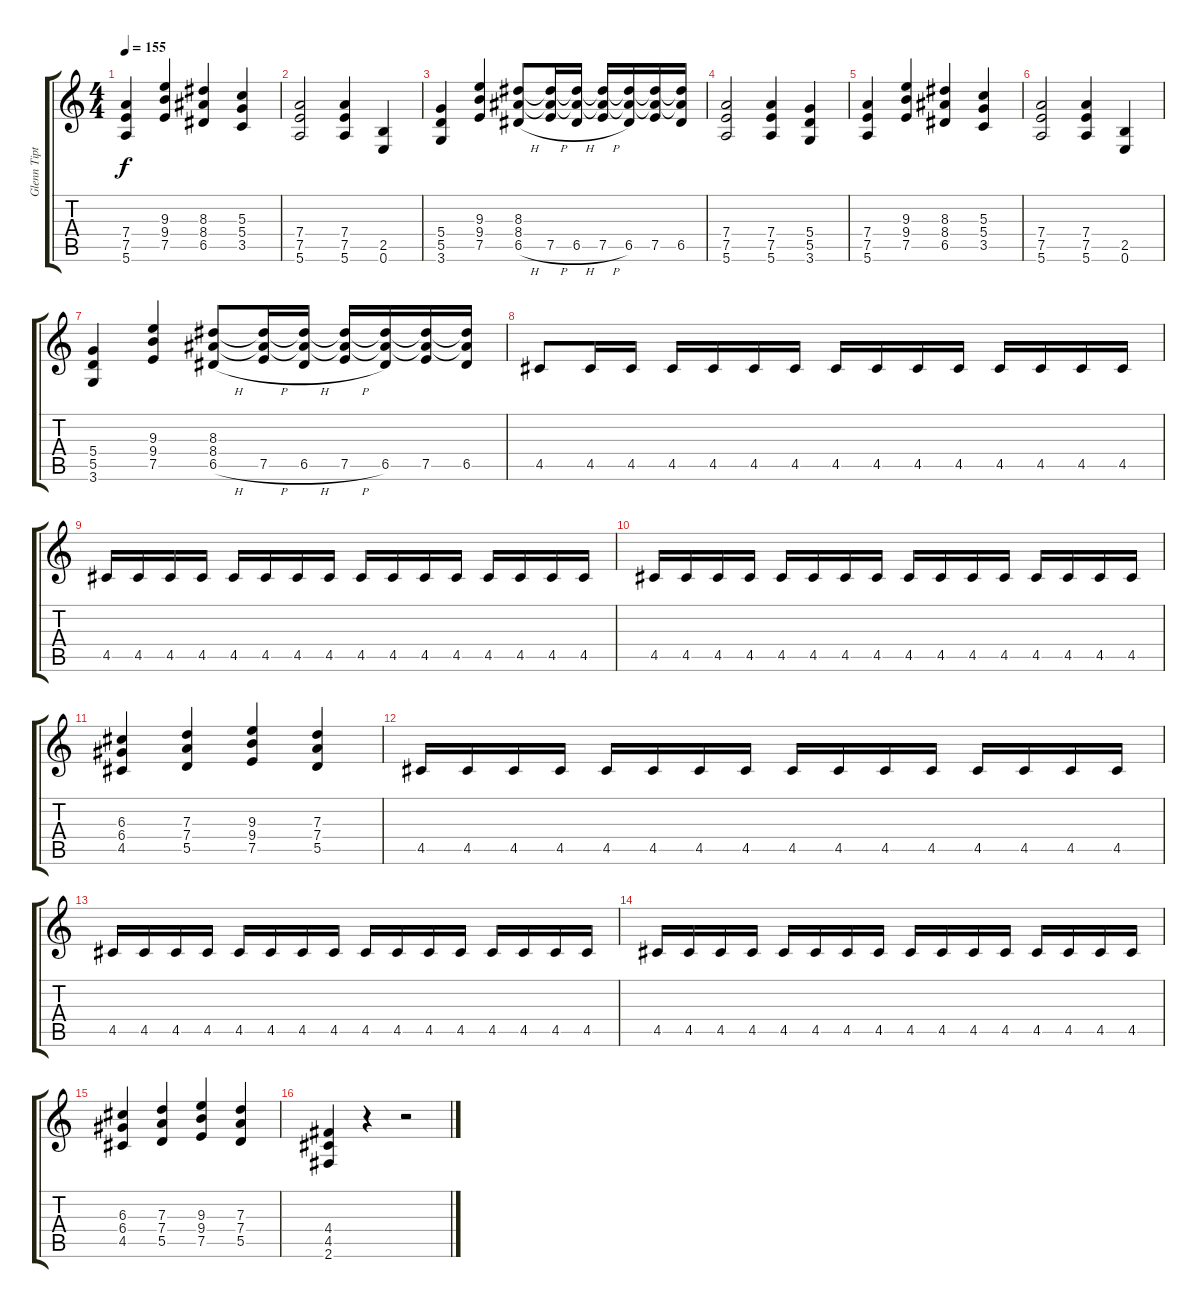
\track ("Glenn Tipton" "Glenn Tipt") {instrument distortionguitar}
\staff {score tabs}
\tuning (E4 B3 G3 D3 A2 E2) {hide}
\ts (4 4)
\tempo 155
\clef g2
\ks c
(7.4 7.5 5.6).4{dy f} (9.3 9.4 7.5).4 (8.3 8.4 6.5).4 (5.3 5.4 3.5).4 |
(7.4 7.5 5.6).2 (7.4 7.5 5.6).4 (2.5 0.6).4 |
(5.4 5.5 3.6).4 (9.3 9.4 7.5).4 (8.3 8.4 6.5{h}).8 (8.3{t} 8.4{t} 7.5{h}).16 (8.3{t} 8.4{t} 6.5{h}).16 (8.3{t} 8.4{t} 7.5{h}).16 (8.3{t} 8.4{t} 6.5).16 (8.3{t} 8.4{t} 7.5).16 (8.3{t} 8.4{t} 6.5).16 |
(7.4 7.5 5.6).2 (7.4 7.5 5.6).4 (5.4 5.5 3.6).4 |
(7.4 7.5 5.6).4 (9.3 9.4 7.5).4 (8.3 8.4 6.5).4 (5.3 5.4 3.5).4 |
(7.4 7.5 5.6).2 (7.4 7.5 5.6).4 (2.5 0.6).4 |
(5.4 5.5 3.6).4 (9.3 9.4 7.5).4 (8.3 8.4 6.5{h}).8 (8.3{t} 8.4{t} 7.5{h}).16 (8.3{t} 8.4{t} 6.5{h}).16 (8.3{t} 8.4{t} 7.5{h}).16 (8.3{t} 8.4{t} 6.5).16 (8.3{t} 8.4{t} 7.5).16 (8.3{t} 8.4{t} 6.5).16 |
4.5.8 4.5.16 4.5.16 4.5.16 4.5.16 4.5.16 4.5.16 4.5.16 4.5.16 4.5.16 4.5.16 4.5.16 4.5.16 4.5.16 4.5.16 |
4.5.16 4.5.16 4.5.16 4.5.16 4.5.16 4.5.16 4.5.16 4.5.16 4.5.16 4.5.16 4.5.16 4.5.16 4.5.16 4.5.16 4.5.16 4.5.16 |
4.5.16 4.5.16 4.5.16 4.5.16 4.5.16 4.5.16 4.5.16 4.5.16 4.5.16 4.5.16 4.5.16 4.5.16 4.5.16 4.5.16 4.5.16 4.5.16 |
(6.3 6.4 4.5).4 (7.3 7.4 5.5).4 (9.3 9.4 7.5).4 (7.3 7.4 5.5).4 |
4.5.16 4.5.16 4.5.16 4.5.16 4.5.16 4.5.16 4.5.16 4.5.16 4.5.16 4.5.16 4.5.16 4.5.16 4.5.16 4.5.16 4.5.16 4.5.16 |
4.5.16 4.5.16 4.5.16 4.5.16 4.5.16 4.5.16 4.5.16 4.5.16 4.5.16 4.5.16 4.5.16 4.5.16 4.5.16 4.5.16 4.5.16 4.5.16 |
4.5.16 4.5.16 4.5.16 4.5.16 4.5.16 4.5.16 4.5.16 4.5.16 4.5.16 4.5.16 4.5.16 4.5.16 4.5.16 4.5.16 4.5.16 4.5.16 |
(6.3 6.4 4.5).4 (7.3 7.4 5.5).4 (9.3 9.4 7.5).4 (7.3 7.4 5.5).4 |
(4.4 4.5 2.6).4 r.4 r.2
